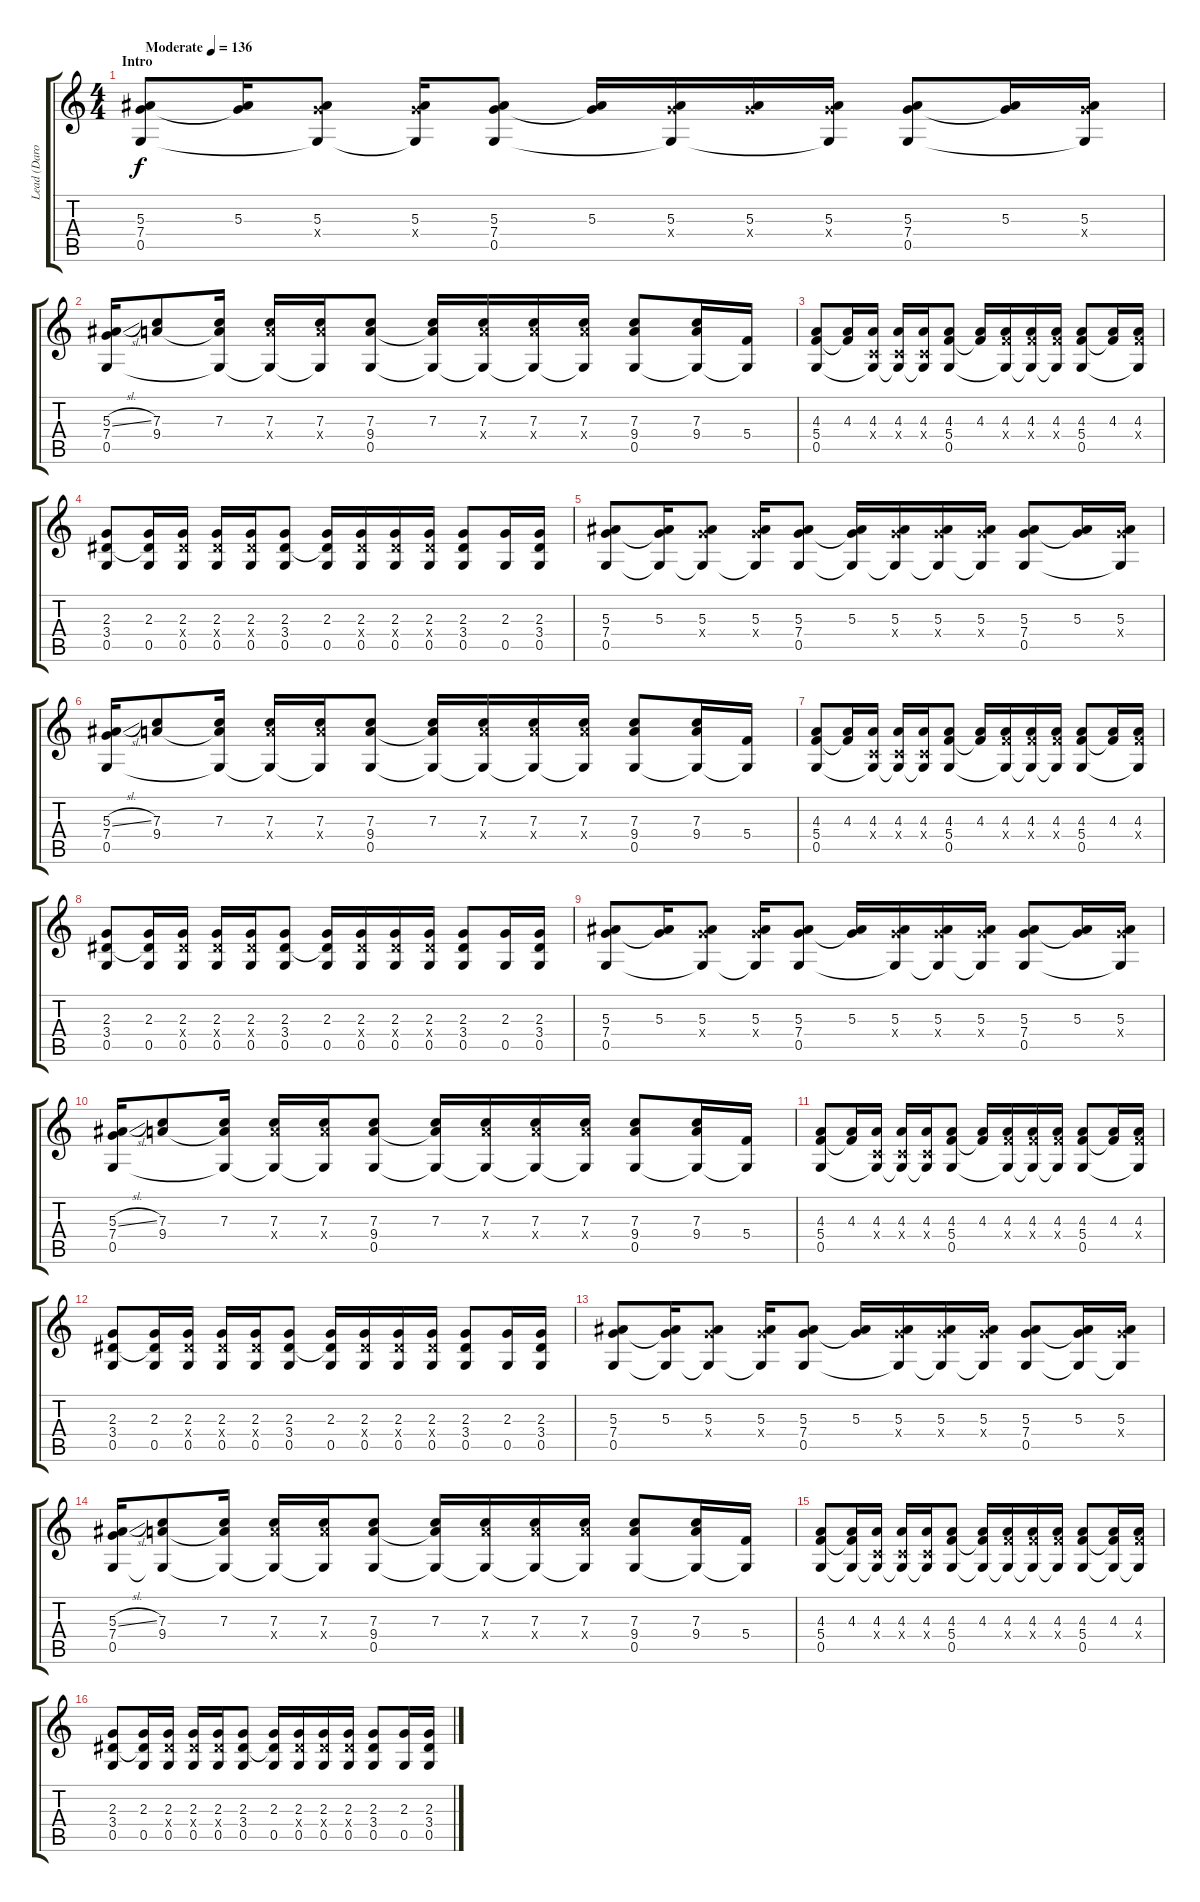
\track ("Lead (Daron)" "Lead (Daro") {instrument overdrivenguitar}
\staff {score tabs}
\tuning (D4 A3 F3 C3 G2 C2) {hide}
\ts (4 4)
\section ("" "Intro")
\tempo (136 "Moderate")
\clef g2
\ks c
(5.3 7.4 0.5).8{dy f instrument overdrivenguitar} (5.3 7.4{t}).16 (5.3 7.4{x} 0.5{t}).8 (5.3 7.4{x} 0.5{t}).16 (5.3 7.4 0.5).8 (5.3 7.4{t}).16 (5.3 7.4{x} 0.5{t}).16 (5.3 7.4{x}).16 (5.3 7.4{x} 0.5{t}).16 (5.3 7.4 0.5).8 (5.3 7.4{t}).16 (5.3 7.4{x} 0.5{t}).16 |
(5.3{sl} 7.4 0.5).16 (7.3 9.4).8 (7.3 9.4{t} 0.5{t}).16 (7.3 9.4{x} 0.5{t}).16 (7.3 9.4{x} 0.5{t}).16 (7.3 9.4 0.5).8 (7.3 9.4{t} 0.5{t}).16 (7.3 9.4{x} 0.5{t}).16 (7.3 9.4{x} 0.5{t}).16 (7.3 9.4{x} 0.5{t}).16 (7.3 9.4 0.5).8 (7.3 9.4 0.5{t}).16 (5.4 0.5{t}).16 |
(4.3 5.4 0.5).8 (4.3 5.4{t}).16 (4.3 0.4{x} 0.5{t}).16 (4.3 0.4{x} 0.5{t}).16 (4.3 0.4{x} 0.5{t}).16 (4.3 5.4 0.5).8 (4.3 5.4{t}).16 (4.3 5.4{x} 0.5{t}).16 (4.3 5.4{x} 0.5{t}).16 (4.3 5.4{x} 0.5{t}).16 (4.3 5.4 0.5).8 (4.3 5.4{t}).16 (4.3 5.4{x} 0.5{t}).16 |
(2.3 3.4 0.5).8 (2.3 3.4{t} 0.5).16 (2.3 3.4{x} 0.5).16 (2.3 3.4{x} 0.5).16 (2.3 3.4{x} 0.5).16 (2.3 3.4 0.5).8 (2.3 3.4{t} 0.5).16 (2.3 3.4{x} 0.5).16 (2.3 3.4{x} 0.5).16 (2.3 3.4{x} 0.5).16 (2.3 3.4 0.5).8 (2.3 0.5).16 (2.3 3.4 0.5).16 |
(5.3 7.4 0.5).8 (5.3 7.4{t} 0.5{t}).16 (5.3 7.4{x} 0.5{t}).8 (5.3 7.4{x} 0.5{t}).16 (5.3 7.4 0.5).8 (5.3 7.4{t} 0.5{t}).16 (5.3 7.4{x} 0.5{t}).16 (5.3 7.4{x} 0.5{t}).16 (5.3 7.4{x} 0.5{t}).16 (5.3 7.4 0.5).8 (5.3 7.4{t}).16 (5.3 7.4{x} 0.5{t}).16 |
(5.3{sl} 7.4 0.5).16 (7.3 9.4).8 (7.3 9.4{t} 0.5{t}).16 (7.3 9.4{x} 0.5{t}).16 (7.3 9.4{x} 0.5{t}).16 (7.3 9.4 0.5).8 (7.3 9.4{t} 0.5{t}).16 (7.3 9.4{x} 0.5{t}).16 (7.3 9.4{x} 0.5{t}).16 (7.3 9.4{x} 0.5{t}).16 (7.3 9.4 0.5).8 (7.3 9.4 0.5{t}).16 (5.4 0.5{t}).16 |
(4.3 5.4 0.5).8 (4.3 5.4{t}).16 (4.3 0.4{x} 0.5{t}).16 (4.3 0.4{x} 0.5{t}).16 (4.3 0.4{x} 0.5{t}).16 (4.3 5.4 0.5).8 (4.3 5.4{t}).16 (4.3 5.4{x} 0.5{t}).16 (4.3 5.4{x} 0.5{t}).16 (4.3 5.4{x} 0.5{t}).16 (4.3 5.4 0.5).8 (4.3 5.4{t}).16 (4.3 5.4{x} 0.5{t}).16 |
(2.3 3.4 0.5).8 (2.3 3.4{t} 0.5).16 (2.3 3.4{x} 0.5).16 (2.3 3.4{x} 0.5).16 (2.3 3.4{x} 0.5).16 (2.3 3.4 0.5).8 (2.3 3.4{t} 0.5).16 (2.3 3.4{x} 0.5).16 (2.3 3.4{x} 0.5).16 (2.3 3.4{x} 0.5).16 (2.3 3.4 0.5).8 (2.3 0.5).16 (2.3 3.4 0.5).16 |
(5.3 7.4 0.5).8 (5.3 7.4{t}).16 (5.3 7.4{x} 0.5{t}).8 (5.3 7.4{x} 0.5{t}).16 (5.3 7.4 0.5).8 (5.3 7.4{t}).16 (5.3 7.4{x} 0.5{t}).16 (5.3 7.4{x} 0.5{t}).16 (5.3 7.4{x} 0.5{t}).16 (5.3 7.4 0.5).8 (5.3 7.4{t}).16 (5.3 7.4{x} 0.5{t}).16 |
(5.3{sl} 7.4 0.5).16 (7.3 9.4).8 (7.3 9.4{t} 0.5{t}).16 (7.3 9.4{x} 0.5{t}).16 (7.3 9.4{x} 0.5{t}).16 (7.3 9.4 0.5).8 (7.3 9.4{t} 0.5{t}).16 (7.3 9.4{x} 0.5{t}).16 (7.3 9.4{x} 0.5{t}).16 (7.3 9.4{x} 0.5{t}).16 (7.3 9.4 0.5).8 (7.3 9.4 0.5{t}).16 (5.4 0.5{t}).16 |
(4.3 5.4 0.5).8 (4.3 5.4{t}).16 (4.3 0.4{x} 0.5{t}).16 (4.3 0.4{x} 0.5{t}).16 (4.3 0.4{x} 0.5{t}).16 (4.3 5.4 0.5).8 (4.3 5.4{t}).16 (4.3 5.4{x} 0.5{t}).16 (4.3 5.4{x} 0.5{t}).16 (4.3 5.4{x} 0.5{t}).16 (4.3 5.4 0.5).8 (4.3 5.4{t}).16 (4.3 5.4{x} 0.5{t}).16 |
(2.3 3.4 0.5).8 (2.3 3.4{t} 0.5).16 (2.3 3.4{x} 0.5).16 (2.3 3.4{x} 0.5).16 (2.3 3.4{x} 0.5).16 (2.3 3.4 0.5).8 (2.3 3.4{t} 0.5).16 (2.3 3.4{x} 0.5).16 (2.3 3.4{x} 0.5).16 (2.3 3.4{x} 0.5).16 (2.3 3.4 0.5).8 (2.3 0.5).16 (2.3 3.4 0.5).16 |
(5.3 7.4 0.5).8 (5.3 7.4{t} 0.5{t}).16 (5.3 7.4{x} 0.5{t}).8 (5.3 7.4{x} 0.5{t}).16 (5.3 7.4 0.5).8 (5.3 7.4{t}).16 (5.3 7.4{x} 0.5{t}).16 (5.3 7.4{x} 0.5{t}).16 (5.3 7.4{x} 0.5{t}).16 (5.3 7.4 0.5).8 (5.3 7.4{t} 0.5{t}).16 (5.3 7.4{x} 0.5{t}).16 |
(5.3{sl} 7.4 0.5).16 (7.3 9.4 0.5{t}).8 (7.3 9.4{t} 0.5{t}).16 (7.3 9.4{x} 0.5{t}).16 (7.3 9.4{x} 0.5{t}).16 (7.3 9.4 0.5).8 (7.3 9.4{t} 0.5{t}).16 (7.3 9.4{x} 0.5{t}).16 (7.3 9.4{x} 0.5{t}).16 (7.3 9.4{x} 0.5{t}).16 (7.3 9.4 0.5).8 (7.3 9.4 0.5{t}).16 (5.4 0.5{t}).16 |
(4.3 5.4 0.5).8 (4.3 5.4{t} 0.5{t}).16 (4.3 0.4{x} 0.5{t}).16 (4.3 0.4{x} 0.5{t}).16 (4.3 0.4{x} 0.5{t}).16 (4.3 5.4 0.5).8 (4.3 5.4{t} 0.5{t}).16 (4.3 5.4{x} 0.5{t}).16 (4.3 5.4{x} 0.5{t}).16 (4.3 5.4{x} 0.5{t}).16 (4.3 5.4 0.5).8 (4.3 5.4{t} 0.5{t}).16 (4.3 5.4{x} 0.5{t}).16 |
(2.3 3.4 0.5).8 (2.3 3.4{t} 0.5).16 (2.3 3.4{x} 0.5).16 (2.3 3.4{x} 0.5).16 (2.3 3.4{x} 0.5).16 (2.3 3.4 0.5).8 (2.3 3.4{t} 0.5).16 (2.3 3.4{x} 0.5).16 (2.3 3.4{x} 0.5).16 (2.3 3.4{x} 0.5).16 (2.3 3.4 0.5).8 (2.3 0.5).16 (2.3 3.4 0.5).16
